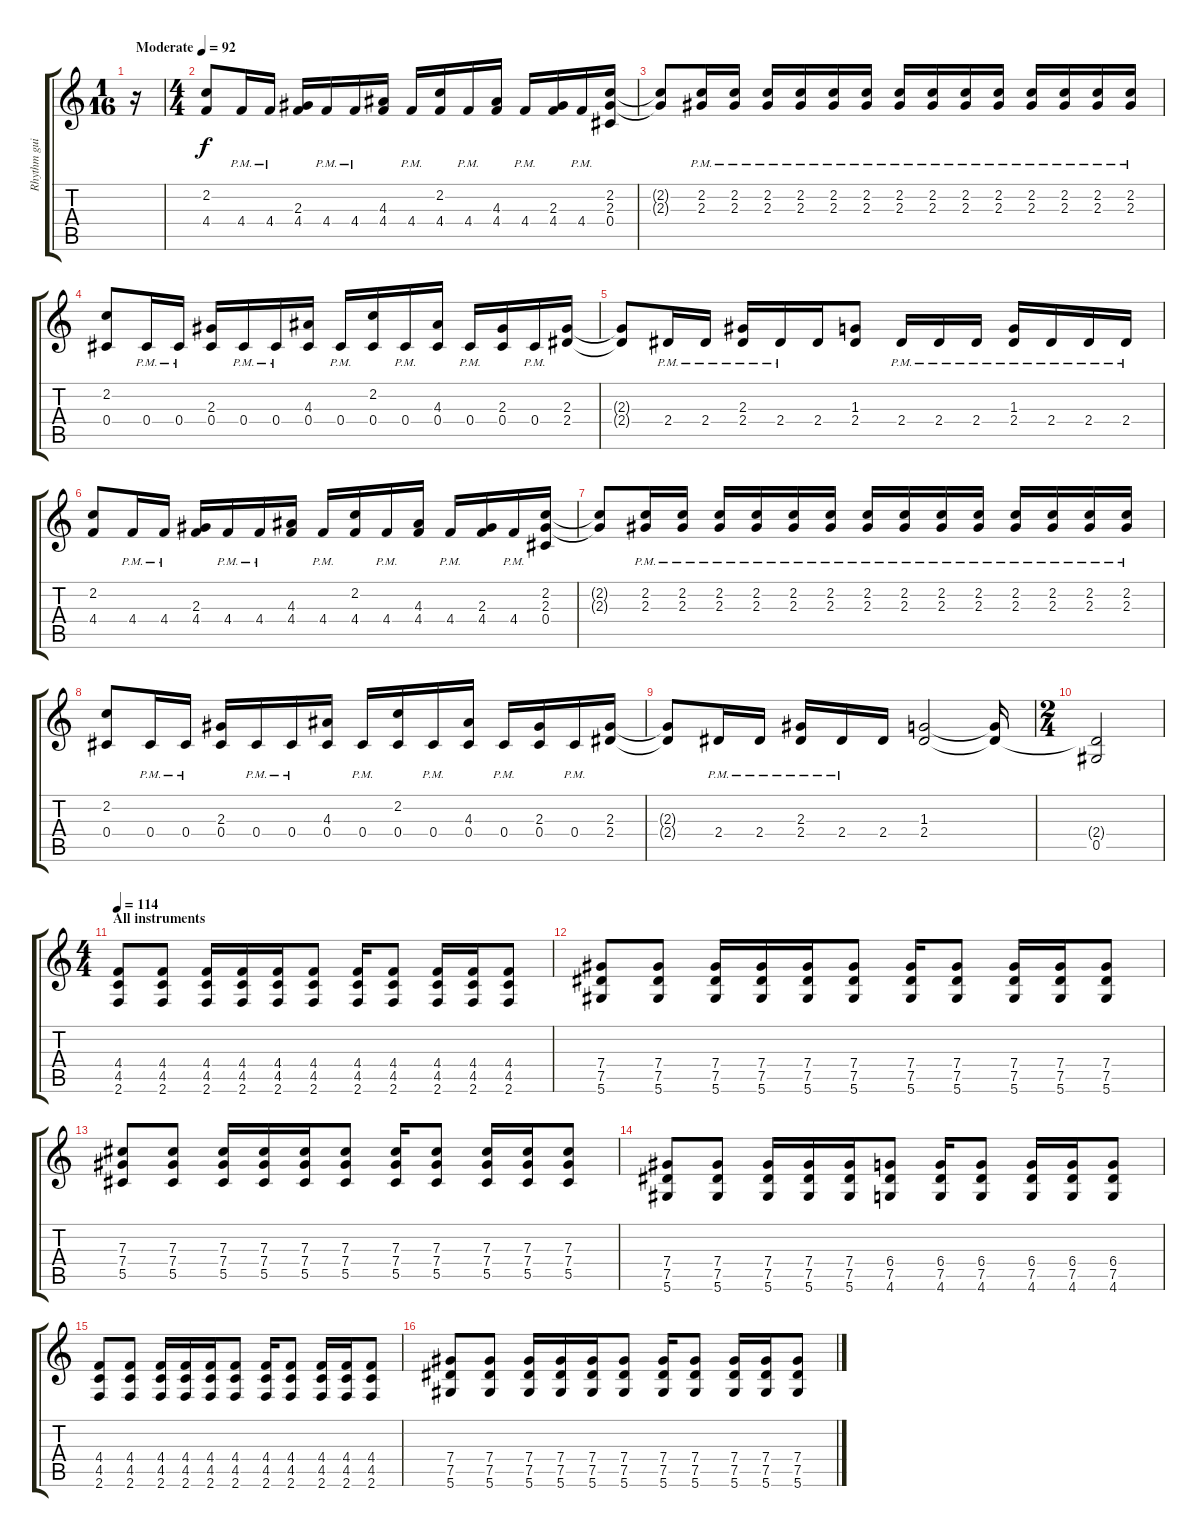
\track ("Rhythm guitar" "Rhythm gui") {instrument distortionguitar}
\staff {score tabs}
\tuning (Eb4 Bb3 Gb3 Db3 Ab2 Eb2) {hide}
\ts (1 16)
\tempo (92 "Moderate")
\clef g2
\ks c
r.16{dy f instrument distortionguitar} |
\ts (4 4)
(2.2 4.4).8 4.4{pm}.16 4.4{pm}.16 (2.3 4.4).16 4.4{pm}.16 4.4{pm}.16 (4.3 4.4).16 4.4{pm}.16 (2.2 4.4).16 4.4{pm}.16 (4.3 4.4).16 4.4{pm}.16 (2.3 4.4).16 4.4{pm}.16 (2.2 2.3 0.4).16 |
(2.2{t} 2.3{t}).8 (2.2{pm} 2.3{pm}).16 (2.2{pm} 2.3{pm}).16 (2.2{pm} 2.3{pm}).16 (2.2{pm} 2.3{pm}).16 (2.2{pm} 2.3{pm}).16 (2.2{pm} 2.3{pm}).16 (2.2{pm} 2.3{pm}).16 (2.2{pm} 2.3{pm}).16 (2.2{pm} 2.3{pm}).16 (2.2{pm} 2.3{pm}).16 (2.2{pm} 2.3{pm}).16 (2.2{pm} 2.3{pm}).16 (2.2{pm} 2.3{pm}).16 (2.2{pm} 2.3{pm}).16 |
(2.2 0.4).8 0.4{pm}.16 0.4{pm}.16 (2.3 0.4).16 0.4{pm}.16 0.4{pm}.16 (4.3 0.4).16 0.4{pm}.16 (2.2 0.4).16 0.4{pm}.16 (4.3 0.4).16 0.4{pm}.16 (2.3 0.4).16 0.4{pm}.16 (2.3 2.4).16 |
(2.3{t} 2.4{t}).8 2.4{pm}.16 2.4{pm}.16 (2.3 2.4{pm}).16 2.4{pm}.16 2.4.16 (1.3 2.4).8 2.4{pm}.16 2.4{pm}.16 2.4{pm}.16 (1.3 2.4{pm}).16 2.4{pm}.16 2.4{pm}.16 2.4{pm}.16 |
(2.2 4.4).8 4.4{pm}.16 4.4{pm}.16 (2.3 4.4).16 4.4{pm}.16 4.4{pm}.16 (4.3 4.4).16 4.4{pm}.16 (2.2 4.4).16 4.4{pm}.16 (4.3 4.4).16 4.4{pm}.16 (2.3 4.4).16 4.4{pm}.16 (2.2 2.3 0.4).16 |
(2.2{t} 2.3{t}).8 (2.2{pm} 2.3{pm}).16 (2.2{pm} 2.3{pm}).16 (2.2{pm} 2.3{pm}).16 (2.2{pm} 2.3{pm}).16 (2.2{pm} 2.3{pm}).16 (2.2{pm} 2.3{pm}).16 (2.2{pm} 2.3{pm}).16 (2.2{pm} 2.3{pm}).16 (2.2{pm} 2.3{pm}).16 (2.2{pm} 2.3{pm}).16 (2.2{pm} 2.3{pm}).16 (2.2{pm} 2.3{pm}).16 (2.2{pm} 2.3{pm}).16 (2.2{pm} 2.3{pm}).16 |
(2.2 0.4).8 0.4{pm}.16 0.4{pm}.16 (2.3 0.4).16 0.4{pm}.16 0.4{pm}.16 (4.3 0.4).16 0.4{pm}.16 (2.2 0.4).16 0.4{pm}.16 (4.3 0.4).16 0.4{pm}.16 (2.3 0.4).16 0.4{pm}.16 (2.3 2.4).16 |
(2.3{t} 2.4{t}).8 2.4{pm}.16 2.4{pm}.16 (2.3 2.4{pm}).16 2.4{pm}.16 2.4.16 (1.3 2.4).2 (1.3{t} 2.4{t}).16 |
\ts (2 4)
(2.4{t} 0.5).2 |
\ts (4 4)
\section ("" "All instruments")
\tempo 114
(4.4 4.5 2.6).8 (4.4 4.5 2.6).8 (4.4 4.5 2.6).16 (4.4 4.5 2.6).16 (4.4 4.5 2.6).16 (4.4 4.5 2.6).8 (4.4 4.5 2.6).16 (4.4 4.5 2.6).8 (4.4 4.5 2.6).16 (4.4 4.5 2.6).16 (4.4 4.5 2.6).8 |
(7.4 7.5 5.6).8 (7.4 7.5 5.6).8 (7.4 7.5 5.6).16 (7.4 7.5 5.6).16 (7.4 7.5 5.6).16 (7.4 7.5 5.6).8 (7.4 7.5 5.6).16 (7.4 7.5 5.6).8 (7.4 7.5 5.6).16 (7.4 7.5 5.6).16 (7.4 7.5 5.6).8 |
(7.3 7.4 5.5).8 (7.3 7.4 5.5).8 (7.3 7.4 5.5).16 (7.3 7.4 5.5).16 (7.3 7.4 5.5).16 (7.3 7.4 5.5).8 (7.3 7.4 5.5).16 (7.3 7.4 5.5).8 (7.3 7.4 5.5).16 (7.3 7.4 5.5).16 (7.3 7.4 5.5).8 |
(7.4 7.5 5.6).8 (7.4 7.5 5.6).8 (7.4 7.5 5.6).16 (7.4 7.5 5.6).16 (7.4 7.5 5.6).16 (6.4 7.5 4.6).8 (6.4 7.5 4.6).16 (6.4 7.5 4.6).8 (6.4 7.5 4.6).16 (6.4 7.5 4.6).16 (6.4 7.5 4.6).8 |
(4.4 4.5 2.6).8 (4.4 4.5 2.6).8 (4.4 4.5 2.6).16 (4.4 4.5 2.6).16 (4.4 4.5 2.6).16 (4.4 4.5 2.6).8 (4.4 4.5 2.6).16 (4.4 4.5 2.6).8 (4.4 4.5 2.6).16 (4.4 4.5 2.6).16 (4.4 4.5 2.6).8 |
(7.4 7.5 5.6).8 (7.4 7.5 5.6).8 (7.4 7.5 5.6).16 (7.4 7.5 5.6).16 (7.4 7.5 5.6).16 (7.4 7.5 5.6).8 (7.4 7.5 5.6).16 (7.4 7.5 5.6).8 (7.4 7.5 5.6).16 (7.4 7.5 5.6).16 (7.4 7.5 5.6).8
